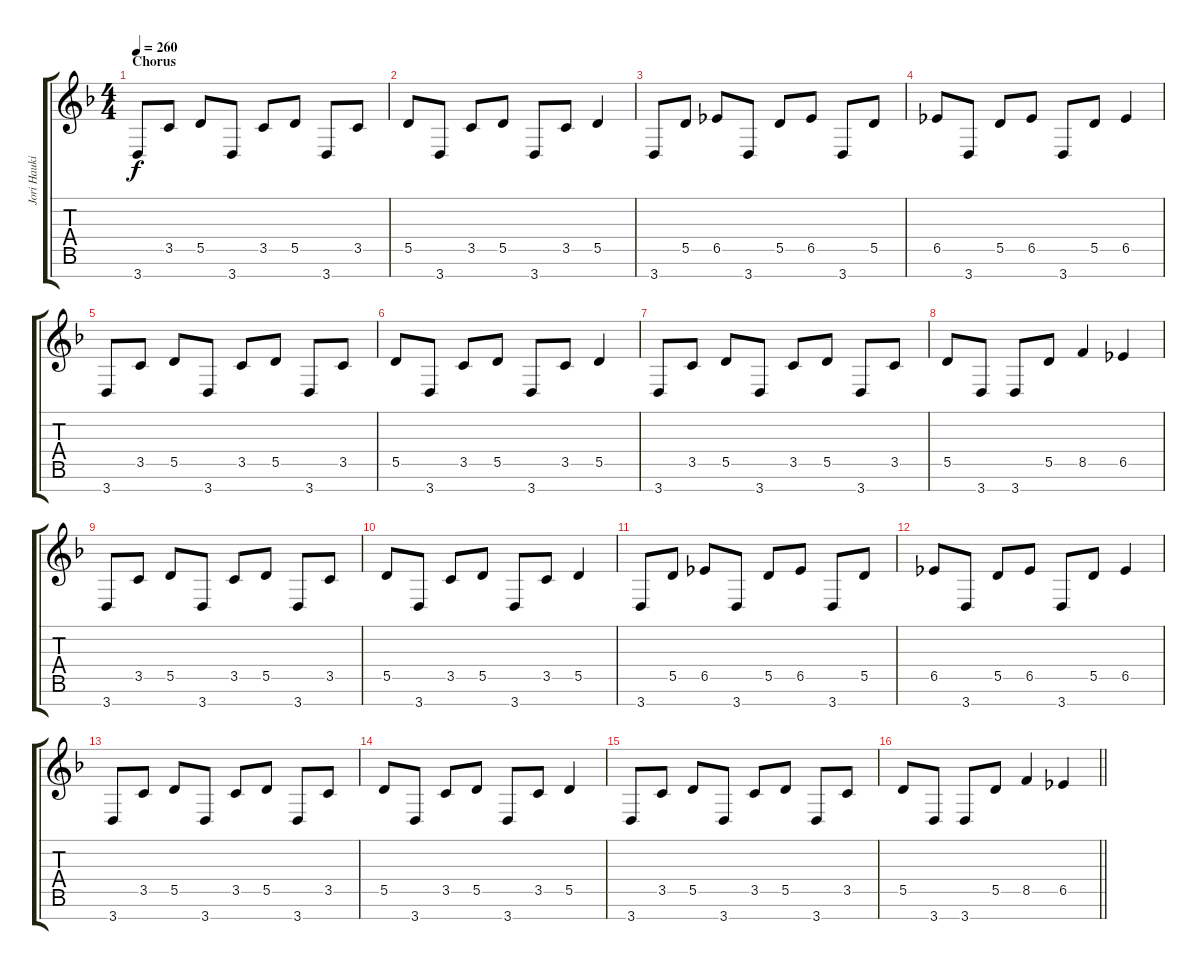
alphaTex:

\track ("Jori Haukio (guitar)" "Jori Hauki") {instrument distortionguitar}
\staff {score tabs}
\tuning (E4 B3 G3 D3 A2 E2 B1) {hide}
\ts (4 4)
\section ("" "Chorus")
\tempo 260
\clef g2
\ks dminor
3.7.8{dy f} 3.5.8 5.5.8 3.7.8 3.5.8 5.5.8 3.7.8 3.5.8 |
5.5.8 3.7.8 3.5.8 5.5.8 3.7.8 3.5.8 5.5.4 |
3.7.8 5.5.8 6.5.8 3.7.8 5.5.8 6.5.8 3.7.8 5.5.8 |
6.5.8 3.7.8 5.5.8 6.5.8 3.7.8 5.5.8 6.5.4 |
3.7.8 3.5.8 5.5.8 3.7.8 3.5.8 5.5.8 3.7.8 3.5.8 |
5.5.8 3.7.8 3.5.8 5.5.8 3.7.8 3.5.8 5.5.4 |
3.7.8 3.5.8 5.5.8 3.7.8 3.5.8 5.5.8 3.7.8 3.5.8 |
5.5.8 3.7.8 3.7.8 5.5.8 8.5.4 6.5.4 |
3.7.8 3.5.8 5.5.8 3.7.8 3.5.8 5.5.8 3.7.8 3.5.8 |
5.5.8 3.7.8 3.5.8 5.5.8 3.7.8 3.5.8 5.5.4 |
3.7.8 5.5.8 6.5.8 3.7.8 5.5.8 6.5.8 3.7.8 5.5.8 |
6.5.8 3.7.8 5.5.8 6.5.8 3.7.8 5.5.8 6.5.4 |
3.7.8 3.5.8 5.5.8 3.7.8 3.5.8 5.5.8 3.7.8 3.5.8 |
5.5.8 3.7.8 3.5.8 5.5.8 3.7.8 3.5.8 5.5.4 |
3.7.8 3.5.8 5.5.8 3.7.8 3.5.8 5.5.8 3.7.8 3.5.8 |
\barLineRight lightlight
5.5.8 3.7.8 3.7.8 5.5.8 8.5.4 6.5.4
